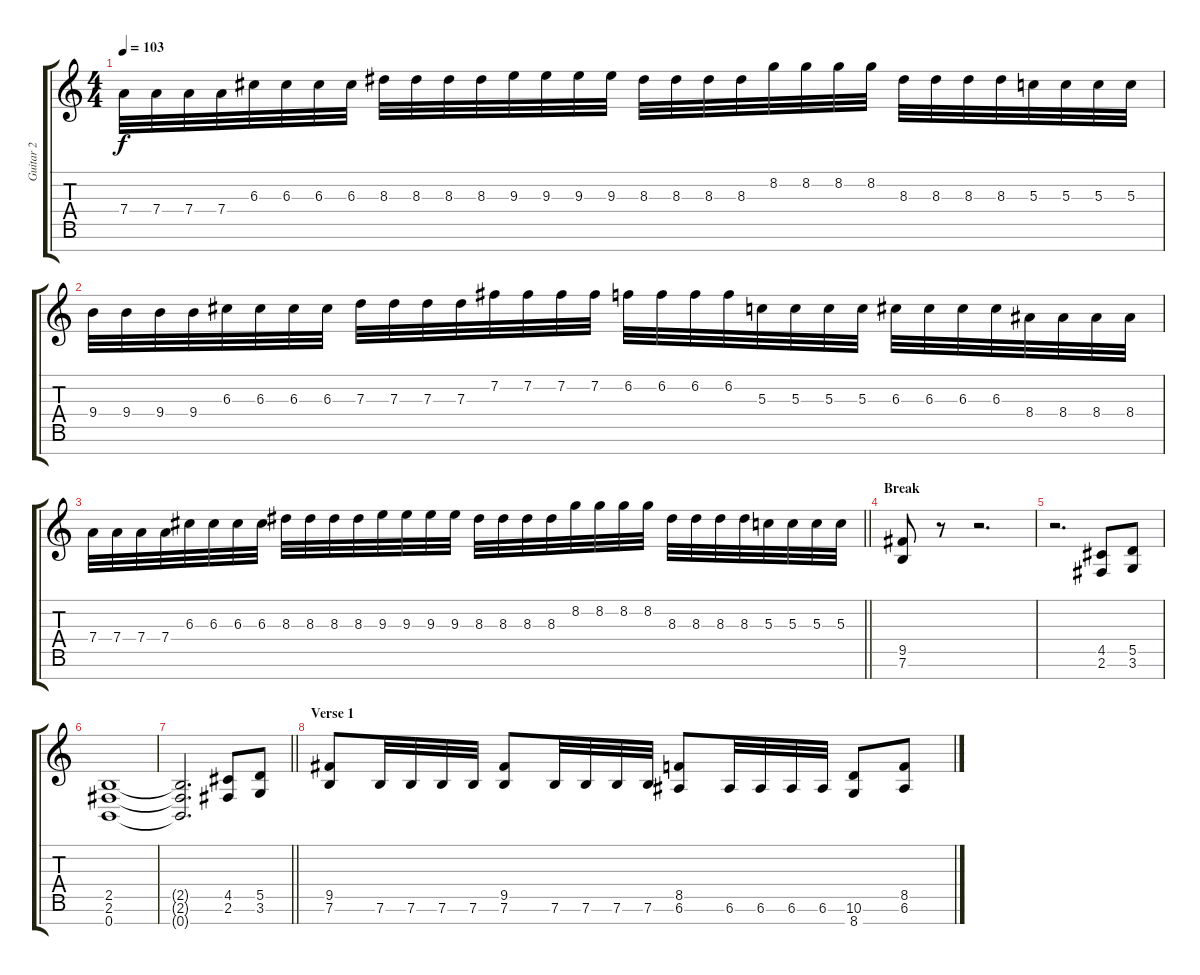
\track ("Guitar 2" "Guitar 2") {instrument distortionguitar}
\staff {score tabs}
\tuning (E4 B3 G3 D3 A2 E2 B1) {hide}
\ts (4 4)
\tempo 103
\clef g2
\ks c
7.4.32{dy f} 7.4.32 7.4.32 7.4.32 6.3.32 6.3.32 6.3.32 6.3.32 8.3.32 8.3.32 8.3.32 8.3.32 9.3.32 9.3.32 9.3.32 9.3.32 8.3.32 8.3.32 8.3.32 8.3.32 8.2.32 8.2.32 8.2.32 8.2.32 8.3.32 8.3.32 8.3.32 8.3.32 5.3.32 5.3.32 5.3.32 5.3.32 |
9.4.32 9.4.32 9.4.32 9.4.32 6.3.32 6.3.32 6.3.32 6.3.32 7.3.32 7.3.32 7.3.32 7.3.32 7.2.32 7.2.32 7.2.32 7.2.32 6.2.32 6.2.32 6.2.32 6.2.32 5.3.32 5.3.32 5.3.32 5.3.32 6.3.32 6.3.32 6.3.32 6.3.32 8.4.32 8.4.32 8.4.32 8.4.32 |
\barLineRight lightlight
7.4.32 7.4.32 7.4.32 7.4.32 6.3.32 6.3.32 6.3.32 6.3.32 8.3.32 8.3.32 8.3.32 8.3.32 9.3.32 9.3.32 9.3.32 9.3.32 8.3.32 8.3.32 8.3.32 8.3.32 8.2.32 8.2.32 8.2.32 8.2.32 8.3.32 8.3.32 8.3.32 8.3.32 5.3.32 5.3.32 5.3.32 5.3.32 |
\section ("" "Break")
(9.5 7.6).8 r.8 r.2{d} |
r.2{d} (4.5 2.6).8 (5.5 3.6).8 |
(2.5 2.6 0.7).1 |
\barLineRight lightlight
(2.5{t} 2.6{t} 0.7{t}).2{d} (4.5 2.6).8 (5.5 3.6).8 |
\section ("" "Verse 1")
(9.5 7.6).8 7.6.32 7.6.32 7.6.32 7.6.32 (9.5 7.6).8 7.6.32 7.6.32 7.6.32 7.6.32 (8.5 6.6).8 6.6.32 6.6.32 6.6.32 6.6.32 (10.6 8.7).8 (8.5 6.6).8
